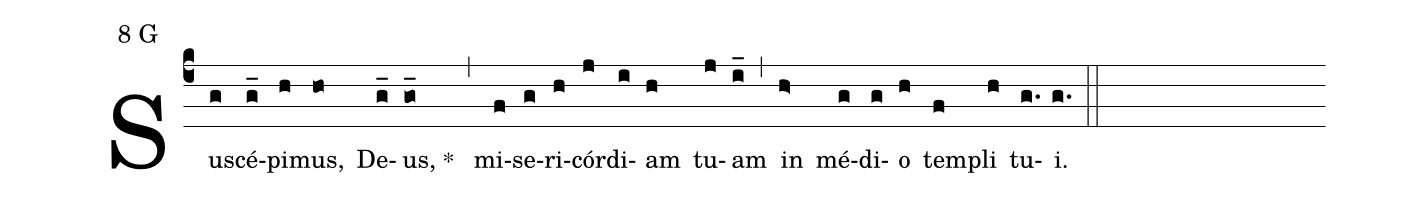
mode:8 G;
%%
(c4) Su(g)scé(g_)pi(h)mus,(ho) De(g_)us,(go_) *()(,) mi(f)se(g)ri(h)cór(j)di(i)am(h) tu(j)am(i_) (,) in(h>) mé(g)di(g)o(h) tem(f)pli(h) tu(g.)i.(g.) (::)
